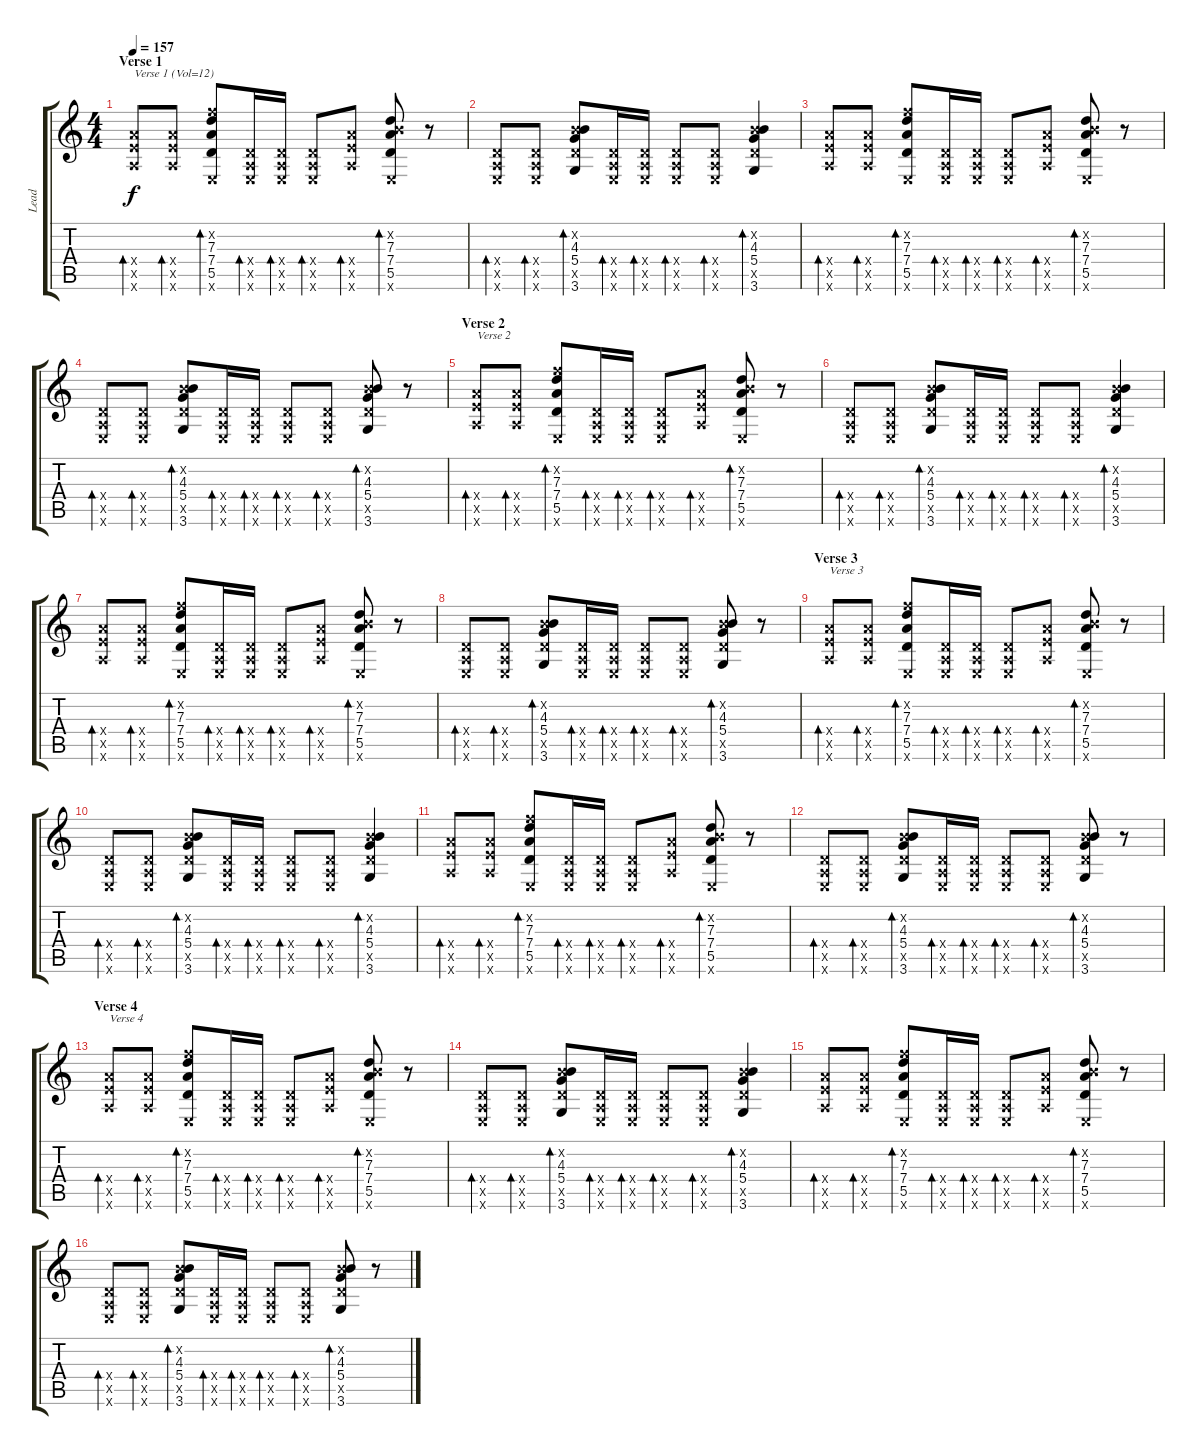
\track ("Lead" "Lead") {instrument distortionguitar}
\staff {score tabs}
\tuning (E4 B3 G3 D3 A2 E2) {hide}
\ts (4 4)
\section ("" "Verse 1")
\tempo 157
\clef g2
\ks c
(7.4{x} 7.5{x} 5.6{x}).8{bd 30 txt "Verse 1 (Vol=12)" dy f volume 12} (7.4{x} 7.5{x} 5.6{x}).8{bd 30} (6.2{x} 7.3 7.4 5.5 0.6{x}).8{bd 30} (0.4{x} 0.5{x} 0.6{x}).16{bd 30} (0.4{x} 0.5{x} 0.6{x}).16{bd 30} (0.4{x} 0.5{x} 0.6{x}).8{bd 30} (7.4{x} 7.5{x} 5.6{x}).8{bd 30} (0.2{x} 7.3 7.4 5.5 0.6{x}).8{bd 30} r.8 |
(0.4{x} 0.5{x} 0.6{x}).8{bd 30} (0.4{x} 0.5{x} 0.6{x}).8{bd 30} (0.2{x} 4.3 5.4 5.5{x} 3.6).8{bd 30} (0.4{x} 0.5{x} 0.6{x}).16{bd 30} (0.4{x} 0.5{x} 0.6{x}).16{bd 30} (0.4{x} 0.5{x} 0.6{x}).8{bd 30} (0.4{x} 0.5{x} 0.6{x}).8{bd 30} (0.2{x} 4.3 5.4 5.5{x} 3.6).4{bd 30} |
(7.4{x} 7.5{x} 5.6{x}).8{bd 30} (7.4{x} 7.5{x} 5.6{x}).8{bd 30} (6.2{x} 7.3 7.4 5.5 0.6{x}).8{bd 30} (0.4{x} 0.5{x} 0.6{x}).16{bd 30} (0.4{x} 0.5{x} 0.6{x}).16{bd 30} (0.4{x} 0.5{x} 0.6{x}).8{bd 30} (7.4{x} 7.5{x} 5.6{x}).8{bd 30} (0.2{x} 7.3 7.4 5.5 0.6{x}).8{bd 30} r.8 |
(0.4{x} 0.5{x} 0.6{x}).8{bd 30} (0.4{x} 0.5{x} 0.6{x}).8{bd 30} (0.2{x} 4.3 5.4 5.5{x} 3.6).8{bd 30} (0.4{x} 0.5{x} 0.6{x}).16{bd 30} (0.4{x} 0.5{x} 0.6{x}).16{bd 30} (0.4{x} 0.5{x} 0.6{x}).8{bd 30} (0.4{x} 0.5{x} 0.6{x}).8{bd 30} (0.2{x} 4.3 5.4 5.5{x} 3.6).8{bd 30} r.8 |
\section ("" "Verse 2")
(7.4{x} 7.5{x} 5.6{x}).8{bd 30 txt "Verse 2"} (7.4{x} 7.5{x} 5.6{x}).8{bd 30} (6.2{x} 7.3 7.4 5.5 0.6{x}).8{bd 30} (0.4{x} 0.5{x} 0.6{x}).16{bd 30} (0.4{x} 0.5{x} 0.6{x}).16{bd 30} (0.4{x} 0.5{x} 0.6{x}).8{bd 30} (7.4{x} 7.5{x} 5.6{x}).8{bd 30} (0.2{x} 7.3 7.4 5.5 0.6{x}).8{bd 30} r.8 |
(0.4{x} 0.5{x} 0.6{x}).8{bd 30} (0.4{x} 0.5{x} 0.6{x}).8{bd 30} (0.2{x} 4.3 5.4 5.5{x} 3.6).8{bd 30} (0.4{x} 0.5{x} 0.6{x}).16{bd 30} (0.4{x} 0.5{x} 0.6{x}).16{bd 30} (0.4{x} 0.5{x} 0.6{x}).8{bd 30} (0.4{x} 0.5{x} 0.6{x}).8{bd 30} (0.2{x} 4.3 5.4 5.5{x} 3.6).4{bd 30} |
(7.4{x} 7.5{x} 5.6{x}).8{bd 30} (7.4{x} 7.5{x} 5.6{x}).8{bd 30} (6.2{x} 7.3 7.4 5.5 0.6{x}).8{bd 30} (0.4{x} 0.5{x} 0.6{x}).16{bd 30} (0.4{x} 0.5{x} 0.6{x}).16{bd 30} (0.4{x} 0.5{x} 0.6{x}).8{bd 30} (7.4{x} 7.5{x} 5.6{x}).8{bd 30} (0.2{x} 7.3 7.4 5.5 0.6{x}).8{bd 30} r.8 |
(0.4{x} 0.5{x} 0.6{x}).8{bd 30} (0.4{x} 0.5{x} 0.6{x}).8{bd 30} (0.2{x} 4.3 5.4 5.5{x} 3.6).8{bd 30} (0.4{x} 0.5{x} 0.6{x}).16{bd 30} (0.4{x} 0.5{x} 0.6{x}).16{bd 30} (0.4{x} 0.5{x} 0.6{x}).8{bd 30} (0.4{x} 0.5{x} 0.6{x}).8{bd 30} (0.2{x} 4.3 5.4 5.5{x} 3.6).8{bd 30} r.8 |
\section ("" "Verse 3")
(7.4{x} 7.5{x} 5.6{x}).8{bd 30 txt "Verse 3"} (7.4{x} 7.5{x} 5.6{x}).8{bd 30} (6.2{x} 7.3 7.4 5.5 0.6{x}).8{bd 30} (0.4{x} 0.5{x} 0.6{x}).16{bd 30} (0.4{x} 0.5{x} 0.6{x}).16{bd 30} (0.4{x} 0.5{x} 0.6{x}).8{bd 30} (7.4{x} 7.5{x} 5.6{x}).8{bd 30} (0.2{x} 7.3 7.4 5.5 0.6{x}).8{bd 30} r.8 |
(0.4{x} 0.5{x} 0.6{x}).8{bd 30} (0.4{x} 0.5{x} 0.6{x}).8{bd 30} (0.2{x} 4.3 5.4 5.5{x} 3.6).8{bd 30} (0.4{x} 0.5{x} 0.6{x}).16{bd 30} (0.4{x} 0.5{x} 0.6{x}).16{bd 30} (0.4{x} 0.5{x} 0.6{x}).8{bd 30} (0.4{x} 0.5{x} 0.6{x}).8{bd 30} (0.2{x} 4.3 5.4 5.5{x} 3.6).4{bd 30} |
(7.4{x} 7.5{x} 5.6{x}).8{bd 30} (7.4{x} 7.5{x} 5.6{x}).8{bd 30} (6.2{x} 7.3 7.4 5.5 0.6{x}).8{bd 30} (0.4{x} 0.5{x} 0.6{x}).16{bd 30} (0.4{x} 0.5{x} 0.6{x}).16{bd 30} (0.4{x} 0.5{x} 0.6{x}).8{bd 30} (7.4{x} 7.5{x} 5.6{x}).8{bd 30} (0.2{x} 7.3 7.4 5.5 0.6{x}).8{bd 30} r.8 |
(0.4{x} 0.5{x} 0.6{x}).8{bd 30} (0.4{x} 0.5{x} 0.6{x}).8{bd 30} (0.2{x} 4.3 5.4 5.5{x} 3.6).8{bd 30} (0.4{x} 0.5{x} 0.6{x}).16{bd 30} (0.4{x} 0.5{x} 0.6{x}).16{bd 30} (0.4{x} 0.5{x} 0.6{x}).8{bd 30} (0.4{x} 0.5{x} 0.6{x}).8{bd 30} (0.2{x} 4.3 5.4 5.5{x} 3.6).8{bd 30} r.8 |
\section ("" "Verse 4")
(7.4{x} 7.5{x} 5.6{x}).8{bd 30 txt "Verse 4"} (7.4{x} 7.5{x} 5.6{x}).8{bd 30} (6.2{x} 7.3 7.4 5.5 0.6{x}).8{bd 30} (0.4{x} 0.5{x} 0.6{x}).16{bd 30} (0.4{x} 0.5{x} 0.6{x}).16{bd 30} (0.4{x} 0.5{x} 0.6{x}).8{bd 30} (7.4{x} 7.5{x} 5.6{x}).8{bd 30} (0.2{x} 7.3 7.4 5.5 0.6{x}).8{bd 30} r.8 |
(0.4{x} 0.5{x} 0.6{x}).8{bd 30} (0.4{x} 0.5{x} 0.6{x}).8{bd 30} (0.2{x} 4.3 5.4 5.5{x} 3.6).8{bd 30} (0.4{x} 0.5{x} 0.6{x}).16{bd 30} (0.4{x} 0.5{x} 0.6{x}).16{bd 30} (0.4{x} 0.5{x} 0.6{x}).8{bd 30} (0.4{x} 0.5{x} 0.6{x}).8{bd 30} (0.2{x} 4.3 5.4 5.5{x} 3.6).4{bd 30} |
(7.4{x} 7.5{x} 5.6{x}).8{bd 30} (7.4{x} 7.5{x} 5.6{x}).8{bd 30} (6.2{x} 7.3 7.4 5.5 0.6{x}).8{bd 30} (0.4{x} 0.5{x} 0.6{x}).16{bd 30} (0.4{x} 0.5{x} 0.6{x}).16{bd 30} (0.4{x} 0.5{x} 0.6{x}).8{bd 30} (7.4{x} 7.5{x} 5.6{x}).8{bd 30} (0.2{x} 7.3 7.4 5.5 0.6{x}).8{bd 30} r.8 |
(0.4{x} 0.5{x} 0.6{x}).8{bd 30} (0.4{x} 0.5{x} 0.6{x}).8{bd 30} (0.2{x} 4.3 5.4 5.5{x} 3.6).8{bd 30} (0.4{x} 0.5{x} 0.6{x}).16{bd 30} (0.4{x} 0.5{x} 0.6{x}).16{bd 30} (0.4{x} 0.5{x} 0.6{x}).8{bd 30} (0.4{x} 0.5{x} 0.6{x}).8{bd 30} (0.2{x} 4.3 5.4 5.5{x} 3.6).8{bd 30} r.8
